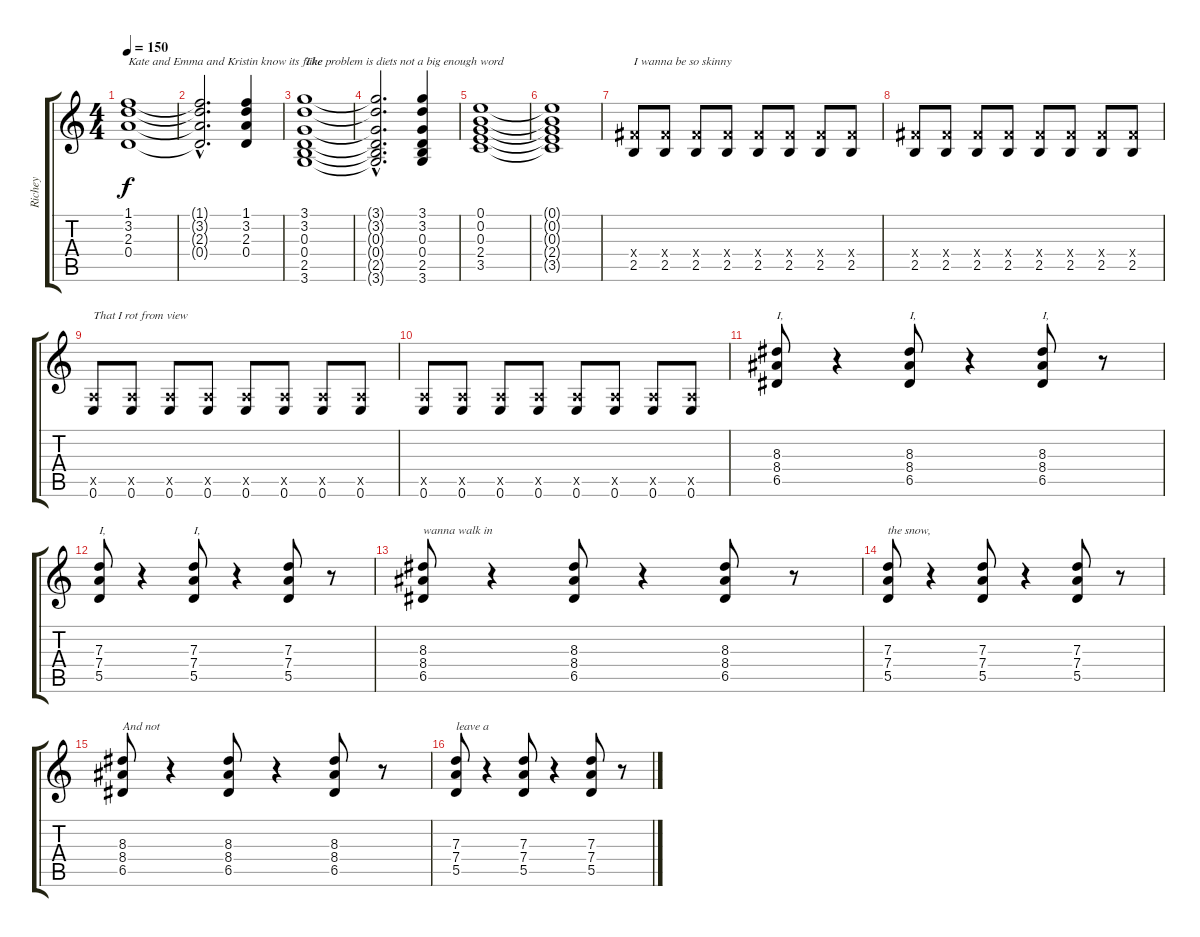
\track ("Richey" "Richey") {instrument distortionguitar}
\staff {score tabs}
\tuning (E4 B3 G3 D3 A2 E2) {hide}
\ts (4 4)
\tempo 150
\clef g2
\ks c
(1.1 3.2 2.3 0.4).1{txt "Kate and Emma and Kristin know its fake" dy f} |
(1.1{hac t} 3.2{hac t} 2.3{hac t} 0.4{hac t}).2{d} (1.1 3.2 2.3 0.4).4 |
(3.1 3.2 0.3 0.4 2.5 3.6).1{txt "The problem is diets not a big enough word"} |
(3.1{hac t} 3.2{hac t} 0.3{hac t} 0.4{hac t} 2.5{hac t} 3.6{hac t}).2{d} (3.1 3.2 0.3 0.4 2.5 3.6).4 |
(0.1 0.2 0.3 2.4 3.5).1 |
(0.1{t} 0.2{t} 0.3{t} 2.4{t} 3.5{t}).1 |
(4.4{x} 2.5).8{txt "I wanna be so skinny"} (4.4{x} 2.5).8 (4.4{x} 2.5).8 (4.4{x} 2.5).8 (4.4{x} 2.5).8 (4.4{x} 2.5).8 (4.4{x} 2.5).8 (4.4{x} 2.5).8 |
(4.4{x} 2.5).8 (4.4{x} 2.5).8 (4.4{x} 2.5).8 (4.4{x} 2.5).8 (4.4{x} 2.5).8 (4.4{x} 2.5).8 (4.4{x} 2.5).8 (4.4{x} 2.5).8 |
(0.5{x} 0.6).8{txt "That I rot from view"} (0.5{x} 0.6).8 (0.5{x} 0.6).8 (0.5{x} 0.6).8 (0.5{x} 0.6).8 (0.5{x} 0.6).8 (0.5{x} 0.6).8 (0.5{x} 0.6).8 |
(0.5{x} 0.6).8 (0.5{x} 0.6).8 (0.5{x} 0.6).8 (0.5{x} 0.6).8 (0.5{x} 0.6).8 (0.5{x} 0.6).8 (0.5{x} 0.6).8 (0.5{x} 0.6).8 |
(8.3 8.4 6.5).8{txt "I,"} r.4 (8.3 8.4 6.5).8{txt "I,"} r.4 (8.3 8.4 6.5).8{txt "I,"} r.8 |
(7.3 7.4 5.5).8{txt "I,"} r.4 (7.3 7.4 5.5).8{txt "I,"} r.4 (7.3 7.4 5.5).8 r.8 |
(8.3 8.4 6.5).8{txt "wanna walk in"} r.4 (8.3 8.4 6.5).8 r.4 (8.3 8.4 6.5).8 r.8 |
(7.3 7.4 5.5).8{txt "the snow,"} r.4 (7.3 7.4 5.5).8 r.4 (7.3 7.4 5.5).8 r.8 |
(8.3 8.4 6.5).8{txt "And not"} r.4 (8.3 8.4 6.5).8 r.4 (8.3 8.4 6.5).8 r.8 |
(7.3 7.4 5.5).8{txt "leave a"} r.4 (7.3 7.4 5.5).8 r.4 (7.3 7.4 5.5).8 r.8
